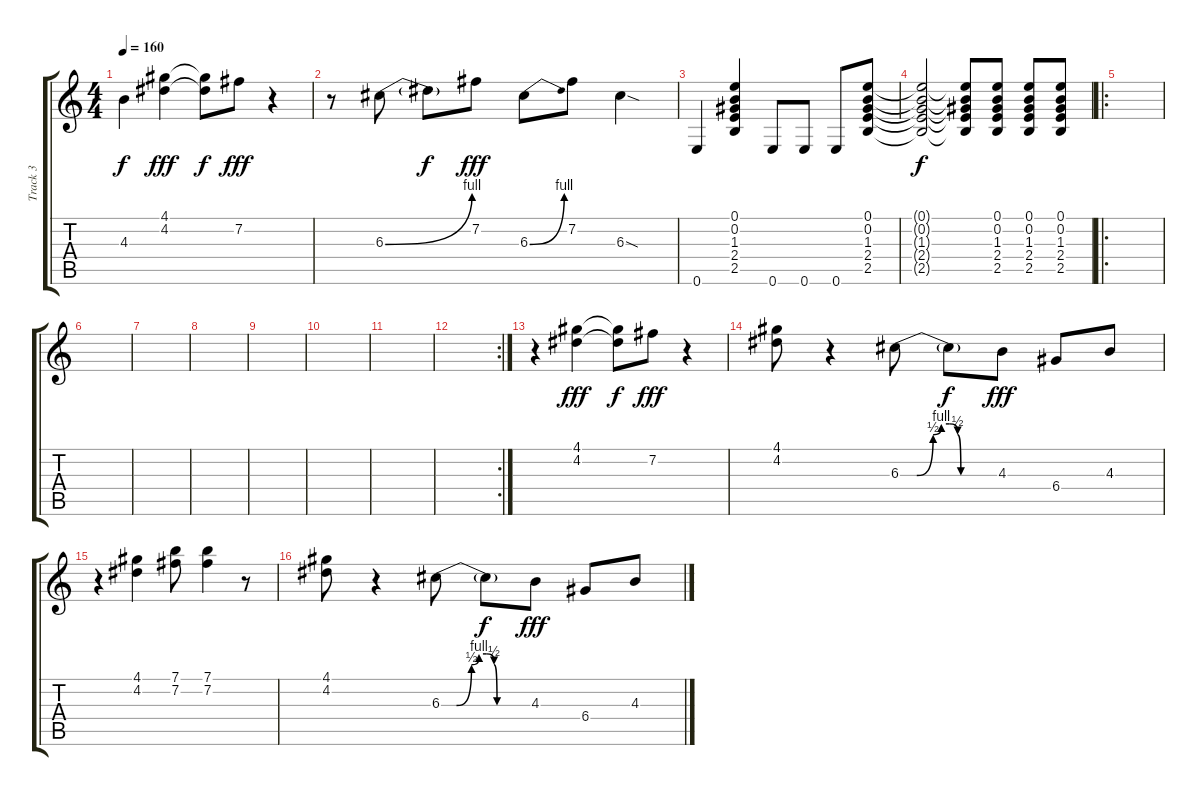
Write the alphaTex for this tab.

\track ("Track 3" "Track 3") {instrument distortionguitar}
\staff {score tabs}
\tuning (E4 B3 G3 D3 A2 E2) {hide}
\ts (4 4)
\tempo 160
\clef g2
\ks c
4.3{t}.4{dy f} (4.1 4.2).4{dy fff} (4.1{t} 4.2{t}).8{dy f} 7.2.8{dy fff} r.4 |
r.8 6.3{be (bend 0 0 60 4)}.8 6.3{t}.8{dy f} 7.2.8{dy fff} 6.3{be (bend 0 0 60 4)}.8 7.2.8 6.3{sod}.4 |
0.6.4 (0.1 0.2 1.3 2.4 2.5).4 0.6.8 0.6.8 0.6.8 (0.1 0.2 1.3 2.4 2.5).8 |
(0.1{t} 0.2{t} 1.3{t} 2.4{t} 2.5{t}).2{dy f} (0.1{t} 0.2{t} 1.3{t} 2.4{t} 2.5{t}).8 (0.1 0.2 1.3 2.4 2.5).8 (0.1 0.2 1.3 2.4 2.5).8 (0.1 0.2 1.3 2.4 2.5).8 |
\ro
|
|
|
|
|
|
|
\rc 2
|
r.4 (4.1 4.2).4{dy fff} (4.1{t} 4.2{t}).8{dy f} 7.2.8{dy fff} r.4 |
(4.1 4.2).8 r.4 6.3{be (custom 0 0 10 0 20 2 25 4 30 4 35 2 37 0 60 0)}.8 6.3{t}.8{dy f} 4.3.8{dy fff} 6.4.8 4.3.8 |
r.4 (4.1 4.2).4 (7.1 7.2).8 (7.1 7.2).4 r.8 |
(4.1 4.2).8 r.4 6.3{be (custom 0 0 10 0 20 2 25 4 30 4 35 2 37 0 60 0)}.8 6.3{t}.8{dy f} 4.3.8{dy fff} 6.4.8 4.3.8
